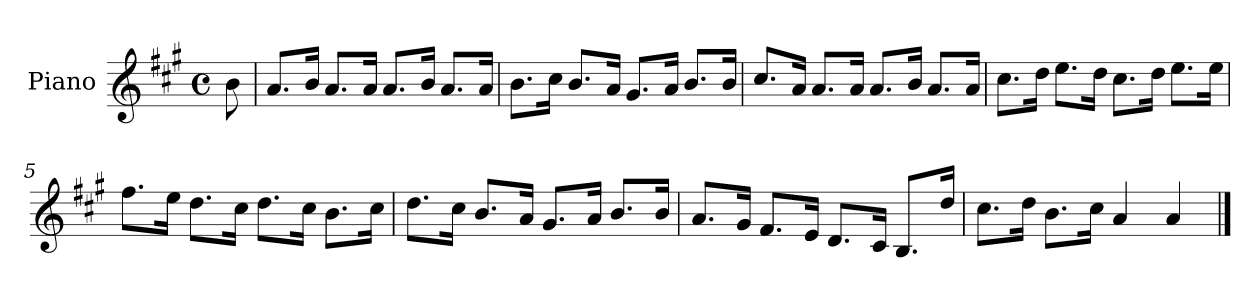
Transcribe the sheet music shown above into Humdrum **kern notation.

**kern
*part1
*staff1
*I"Piano
*I'Pno.
*clefG2
*k[f#c#g#]
*M4/4
*met(c)
=
8b\
=1
8.a/L
16b/Jk
8.a/L
16a/Jk
8.a/L
16b/Jk
8.a/L
16a/Jk
=2
8.b\L
16cc#\Jk
8.b/L
16a/Jk
8.g#/L
16a/Jk
8.b/L
16b/Jk
=3
8.cc#/L
16a/Jk
8.a/L
16a/Jk
8.a/L
16b/Jk
8.a/L
16a/Jk
=4
8.cc#\L
16dd\Jk
8.ee\L
16dd\Jk
8.cc#\L
16dd\Jk
8.ee\L
16ee\Jk
!!LO:LB:g=z
=5
8.ff#\L
16ee\Jk
8.dd\L
16cc#\Jk
8.dd\L
16cc#\Jk
8.b\L
16cc#\Jk
=6
8.dd\L
16cc#\Jk
8.b/L
16a/Jk
8.g#/L
16a/Jk
8.b/L
16b/Jk
=7
8.a/L
16g#/Jk
8.f#/L
16e/Jk
8.d/L
16c#/Jk
8.B/L
16dd/Jk
=8
8.cc#\L
16dd\Jk
8.b\L
16cc#\Jk
4a/
4a/
==
*-
